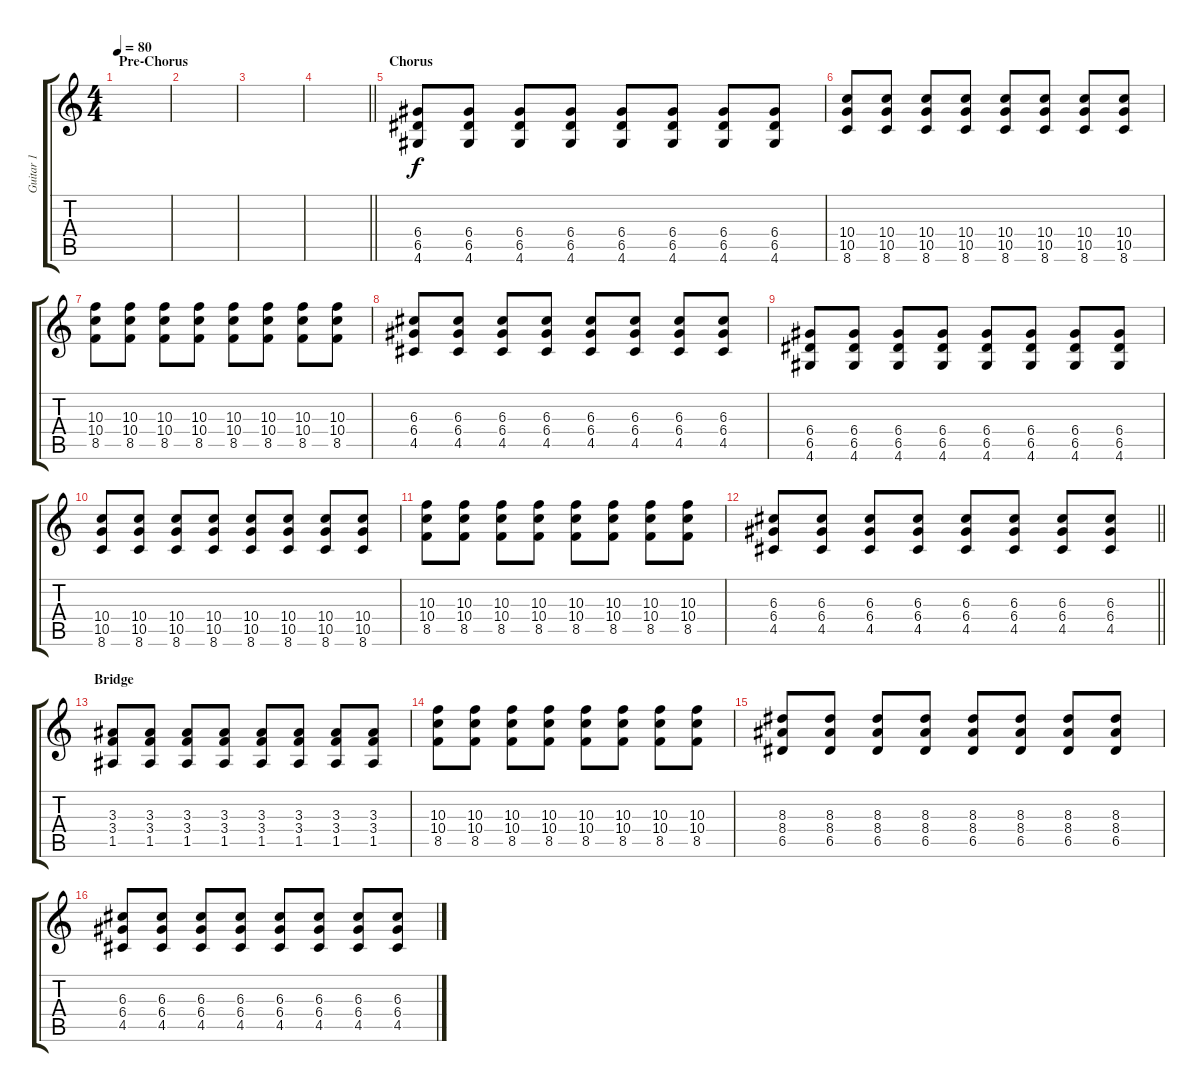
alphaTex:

\track ("Guitar 1" "Guitar 1") {instrument overdrivenguitar}
\staff {score tabs}
\tuning (E4 B3 G3 D3 A2 E2) {hide}
\ts (4 4)
\section ("" "Pre-Chorus")
\tempo 80
\clef g2
\ks c
|
|
|
\barLineRight lightlight
|
\section ("" "Chorus")
(6.4 6.5 4.6).8 (6.4 6.5 4.6).8 (6.4 6.5 4.6).8 (6.4 6.5 4.6).8 (6.4 6.5 4.6).8 (6.4 6.5 4.6).8 (6.4 6.5 4.6).8 (6.4 6.5 4.6).8 |
(10.4 10.5 8.6).8 (10.4 10.5 8.6).8 (10.4 10.5 8.6).8 (10.4 10.5 8.6).8 (10.4 10.5 8.6).8 (10.4 10.5 8.6).8 (10.4 10.5 8.6).8 (10.4 10.5 8.6).8 |
(10.3 10.4 8.5).8 (10.3 10.4 8.5).8 (10.3 10.4 8.5).8 (10.3 10.4 8.5).8 (10.3 10.4 8.5).8 (10.3 10.4 8.5).8 (10.3 10.4 8.5).8 (10.3 10.4 8.5).8 |
(6.3 6.4 4.5).8 (6.3 6.4 4.5).8 (6.3 6.4 4.5).8 (6.3 6.4 4.5).8 (6.3 6.4 4.5).8 (6.3 6.4 4.5).8 (6.3 6.4 4.5).8 (6.3 6.4 4.5).8 |
(6.4 6.5 4.6).8 (6.4 6.5 4.6).8 (6.4 6.5 4.6).8 (6.4 6.5 4.6).8 (6.4 6.5 4.6).8 (6.4 6.5 4.6).8 (6.4 6.5 4.6).8 (6.4 6.5 4.6).8 |
(10.4 10.5 8.6).8 (10.4 10.5 8.6).8 (10.4 10.5 8.6).8 (10.4 10.5 8.6).8 (10.4 10.5 8.6).8 (10.4 10.5 8.6).8 (10.4 10.5 8.6).8 (10.4 10.5 8.6).8 |
(10.3 10.4 8.5).8 (10.3 10.4 8.5).8 (10.3 10.4 8.5).8 (10.3 10.4 8.5).8 (10.3 10.4 8.5).8 (10.3 10.4 8.5).8 (10.3 10.4 8.5).8 (10.3 10.4 8.5).8 |
\barLineRight lightlight
(6.3 6.4 4.5).8 (6.3 6.4 4.5).8 (6.3 6.4 4.5).8 (6.3 6.4 4.5).8 (6.3 6.4 4.5).8 (6.3 6.4 4.5).8 (6.3 6.4 4.5).8 (6.3 6.4 4.5).8 |
\section ("" "Bridge")
(3.3 3.4 1.5).8 (3.3 3.4 1.5).8 (3.3 3.4 1.5).8 (3.3 3.4 1.5).8 (3.3 3.4 1.5).8 (3.3 3.4 1.5).8 (3.3 3.4 1.5).8 (3.3 3.4 1.5).8 |
(10.3 10.4 8.5).8 (10.3 10.4 8.5).8 (10.3 10.4 8.5).8 (10.3 10.4 8.5).8 (10.3 10.4 8.5).8 (10.3 10.4 8.5).8 (10.3 10.4 8.5).8 (10.3 10.4 8.5).8 |
(8.3 8.4 6.5).8 (8.3 8.4 6.5).8 (8.3 8.4 6.5).8 (8.3 8.4 6.5).8 (8.3 8.4 6.5).8 (8.3 8.4 6.5).8 (8.3 8.4 6.5).8 (8.3 8.4 6.5).8 |
(6.3 6.4 4.5).8 (6.3 6.4 4.5).8 (6.3 6.4 4.5).8 (6.3 6.4 4.5).8 (6.3 6.4 4.5).8 (6.3 6.4 4.5).8 (6.3 6.4 4.5).8 (6.3 6.4 4.5).8
